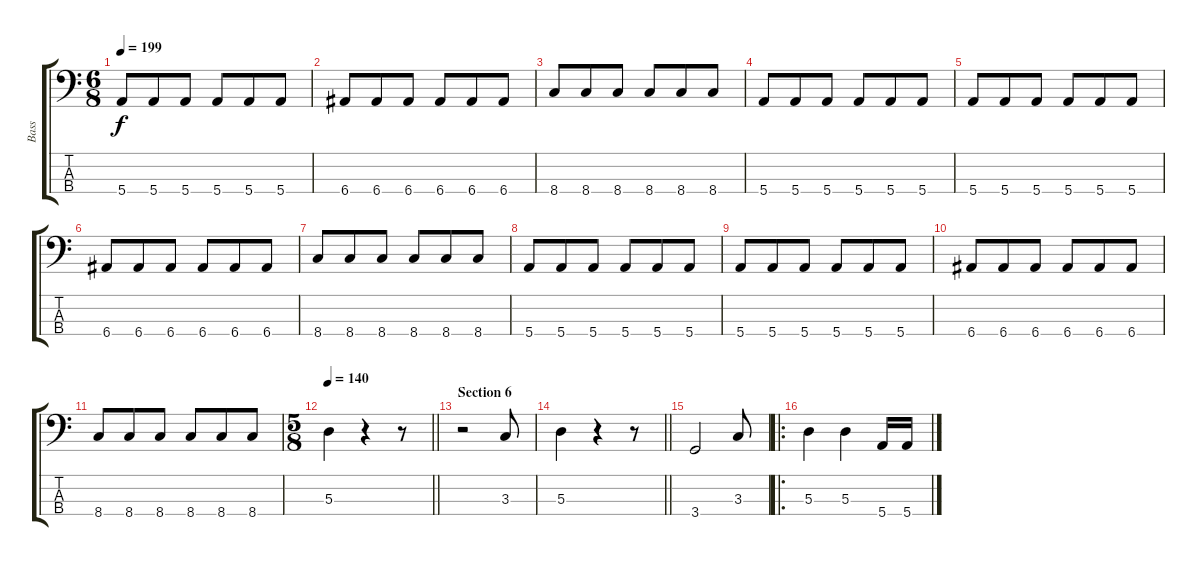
\track ("Bass" "Bass") {instrument electricbasspick}
\staff {score tabs}
\tuning (G2 D2 A1 E1) {hide}
\ts (6 8)
\tempo 199
\clef f4
\ks c
5.4.8{dy f} 5.4.8 5.4.8 5.4.8 5.4.8 5.4.8 |
6.4.8 6.4.8 6.4.8 6.4.8 6.4.8 6.4.8 |
8.4.8 8.4.8 8.4.8 8.4.8 8.4.8 8.4.8 |
5.4.8 5.4.8 5.4.8 5.4.8 5.4.8 5.4.8 |
5.4.8 5.4.8 5.4.8 5.4.8 5.4.8 5.4.8 |
6.4.8 6.4.8 6.4.8 6.4.8 6.4.8 6.4.8 |
8.4.8 8.4.8 8.4.8 8.4.8 8.4.8 8.4.8 |
5.4.8 5.4.8 5.4.8 5.4.8 5.4.8 5.4.8 |
5.4.8 5.4.8 5.4.8 5.4.8 5.4.8 5.4.8 |
6.4.8 6.4.8 6.4.8 6.4.8 6.4.8 6.4.8 |
8.4.8 8.4.8 8.4.8 8.4.8 8.4.8 8.4.8 |
\ts (5 8)
\tempo 140
\barLineRight lightlight
5.3.4 r.4 r.8 |
\section ("" "Section 6")
r.2 3.3.8 |
\barLineRight lightlight
5.3.4 r.4 r.8 |
3.4.2 3.3.8 |
\ro
5.3.4 5.3.4 5.4.16 5.4.16
